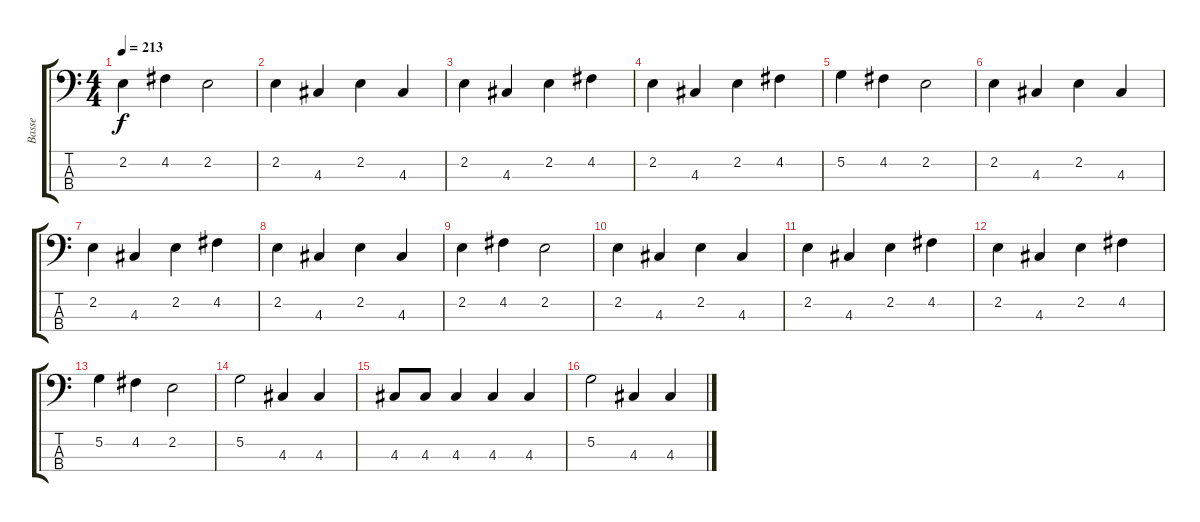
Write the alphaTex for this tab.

\track ("Basse" "Basse") {instrument electricbassfinger}
\staff {score tabs}
\tuning (G2 D2 A1 E1) {hide}
\ts (4 4)
\tempo 213
\clef f4
\ks c
2.2.4{dy f} 4.2.4 2.2.2 |
2.2.4 4.3.4 2.2.4 4.3.4 |
2.2.4 4.3.4 2.2.4 4.2.4 |
2.2.4 4.3.4 2.2.4 4.2.4 |
5.2.4 4.2.4 2.2.2 |
2.2.4 4.3.4 2.2.4 4.3.4 |
2.2.4 4.3.4 2.2.4 4.2.4 |
2.2.4 4.3.4 2.2.4 4.3.4 |
2.2.4 4.2.4 2.2.2 |
2.2.4 4.3.4 2.2.4 4.3.4 |
2.2.4 4.3.4 2.2.4 4.2.4 |
2.2.4 4.3.4 2.2.4 4.2.4 |
5.2.4 4.2.4 2.2.2 |
5.2.2 4.3.4 4.3.4 |
4.3.8 4.3.8 4.3.4 4.3.4 4.3.4 |
5.2.2 4.3.4 4.3.4
